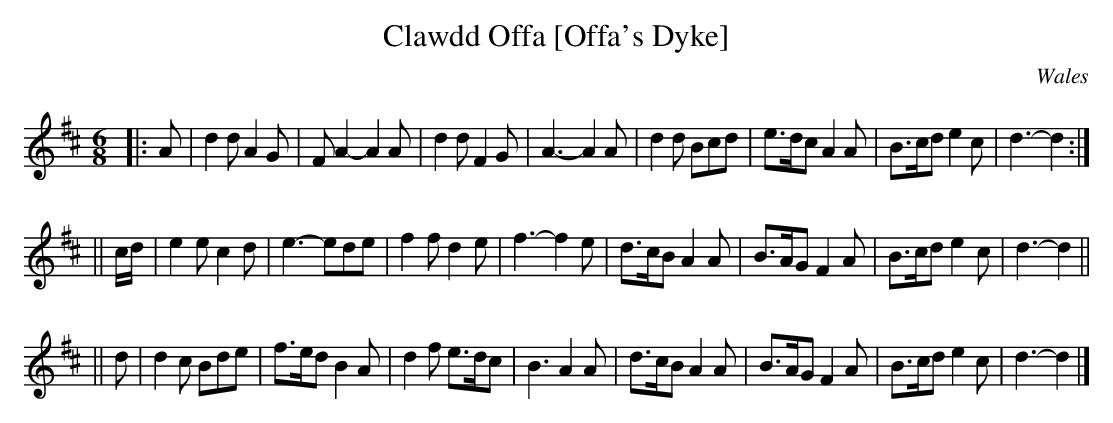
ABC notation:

X:1
T:Clawdd Offa [Offa's Dyke]
O:Wales
M:6/8
L:1/8
K:D
|: A \
| d2d A2G | FA2- A2A | d2d F2G | A3- A2A \
| d2d Bcd | e>dc A2A | B>cd e2c | d3- d2 :|
|| c/d/ \
| e2e c2d | e3- ede | f2f d2e | f3- f2e \
| d>cB A2A | B>AG F2A | B>cd e2c | d3- d2 ||
|| d \
| d2c Bde | f>ed B2A | d2f e>dc | B3 A2A \
| d>cB A2A | B>AG F2A | B>cd e2c | d3- d2 |]
